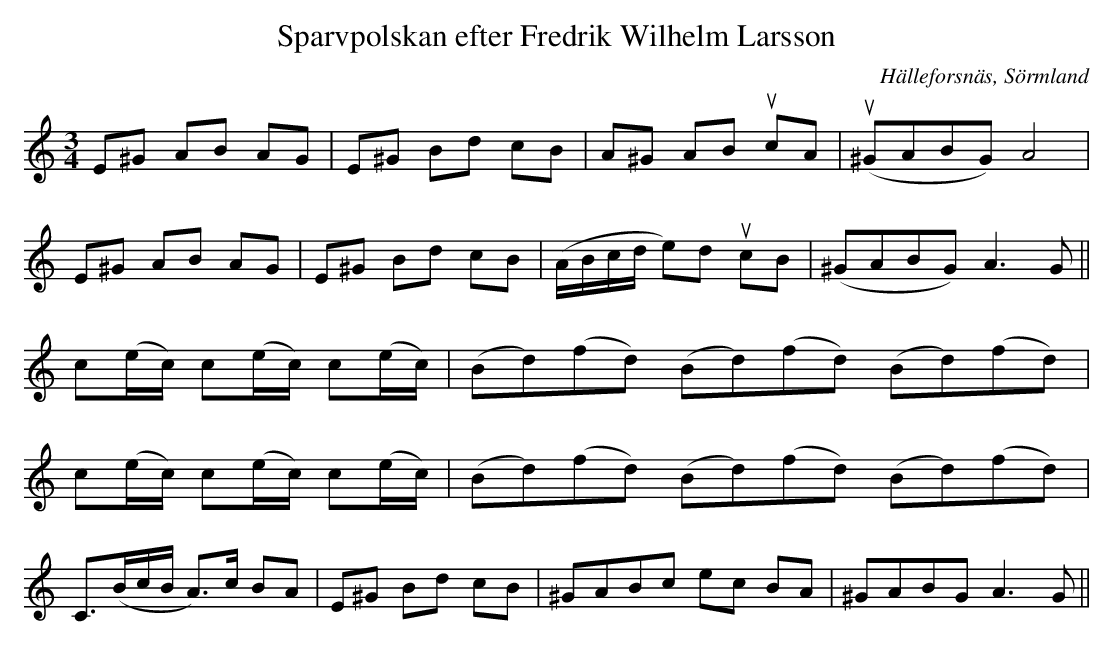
X:1
T:Sparvpolskan efter Fredrik Wilhelm Larsson
O:Hälleforsnäs, Sörmland
M:3/4
L:1/8
K:Am
E^G AB AG | E^G Bd cB | A^G AB ucA | (u^GABG) A4 |
E^G AB AG | E^G Bd cB | (A/B/c/d/ e)d ucB | (^GABG) A2>G2 ||
c(e/c/) c(e/c/) c(e/c/) | (Bd)(fd) (Bd)(fd) (Bd)(fd) |
c(e/c/) c(e/c/) c(e/c/) | (Bd)(fd) (Bd)(fd) (Bd)(fd) |
C3/2(B/c/B/ A>)c BA | E^G Bd cB | ^GABc ec BA | ^GABG A2>G2 ||
